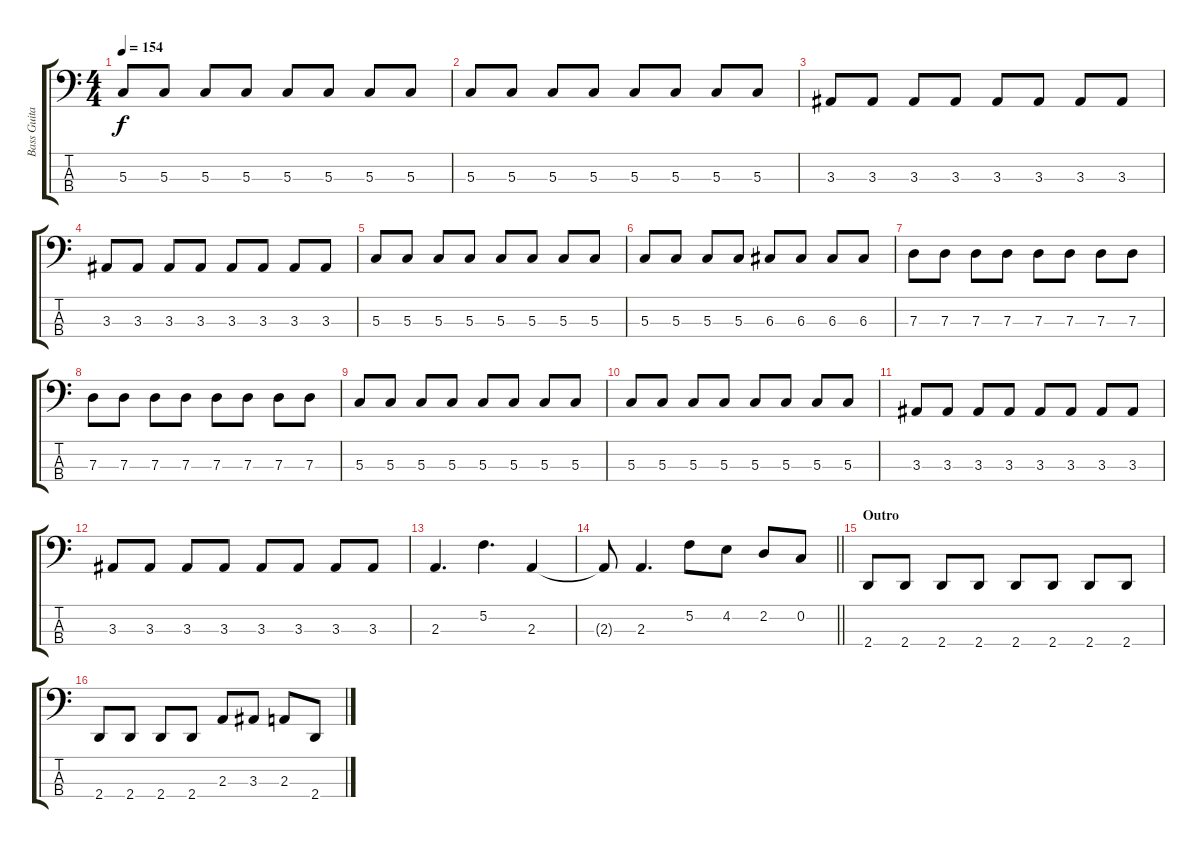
\track ("Bass Guitar (Marc McKnight)" "Bass Guita") {instrument electricbasspick}
\staff {score tabs}
\tuning (F2 C2 G1 C1) {hide}
\ts (4 4)
\tempo 154
\clef f4
\ks c
5.3.8{dy f} 5.3.8 5.3.8 5.3.8 5.3.8 5.3.8 5.3.8 5.3.8 |
5.3.8 5.3.8 5.3.8 5.3.8 5.3.8 5.3.8 5.3.8 5.3.8 |
3.3.8 3.3.8 3.3.8 3.3.8 3.3.8 3.3.8 3.3.8 3.3.8 |
3.3.8 3.3.8 3.3.8 3.3.8 3.3.8 3.3.8 3.3.8 3.3.8 |
5.3.8 5.3.8 5.3.8 5.3.8 5.3.8 5.3.8 5.3.8 5.3.8 |
5.3.8 5.3.8 5.3.8 5.3.8 6.3.8 6.3.8 6.3.8 6.3.8 |
7.3.8 7.3.8 7.3.8 7.3.8 7.3.8 7.3.8 7.3.8 7.3.8 |
7.3.8 7.3.8 7.3.8 7.3.8 7.3.8 7.3.8 7.3.8 7.3.8 |
5.3.8 5.3.8 5.3.8 5.3.8 5.3.8 5.3.8 5.3.8 5.3.8 |
5.3.8 5.3.8 5.3.8 5.3.8 5.3.8 5.3.8 5.3.8 5.3.8 |
3.3.8 3.3.8 3.3.8 3.3.8 3.3.8 3.3.8 3.3.8 3.3.8 |
3.3.8 3.3.8 3.3.8 3.3.8 3.3.8 3.3.8 3.3.8 3.3.8 |
2.3.4{d} 5.2.4{d} 2.3.4 |
\barLineRight lightlight
2.3{t}.8 2.3.4{d} 5.2.8 4.2.8 2.2.8 0.2.8 |
\section ("" "Outro")
2.4.8 2.4.8 2.4.8 2.4.8 2.4.8 2.4.8 2.4.8 2.4.8 |
2.4.8 2.4.8 2.4.8 2.4.8 2.3.8 3.3.8 2.3.8 2.4.8
